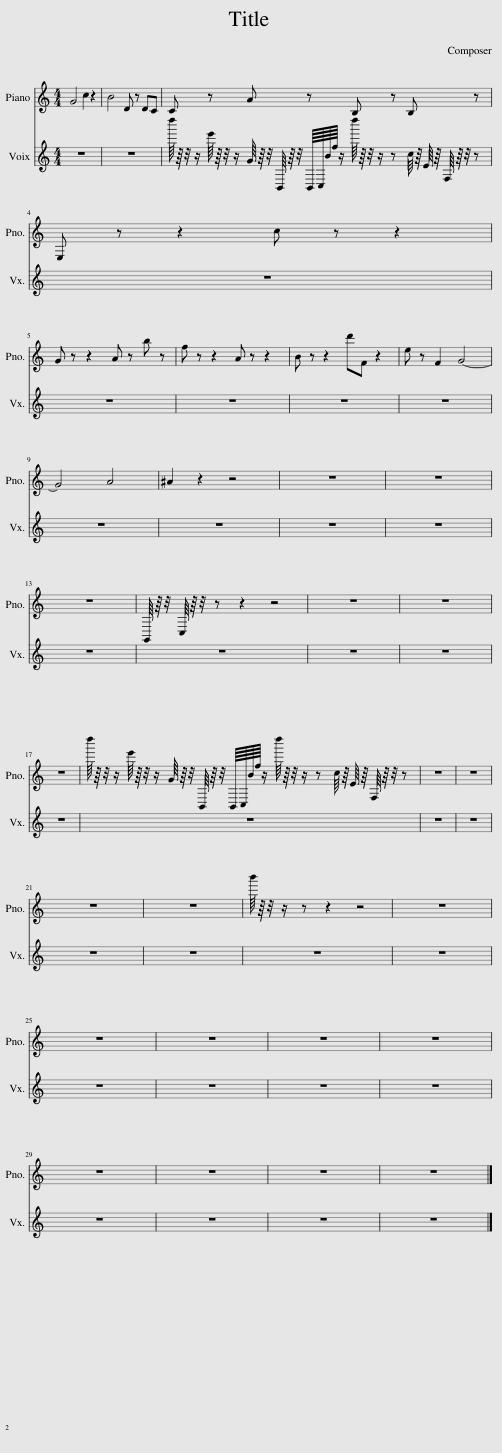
X:1
%%score 1 2
L:1/8
M:4/4
I:linebreak $
K:C
V:1 treble
V:2 treble
V:1
 G4 c2 z2 | B4 D z DC | C z A z B, z B, z |$ E, z z2 c z z2 |$ G z z2 A z b z | %5
 f z z2 A z z2 | B z z2 d'F z2 | e z F2 G4- |$ G4 A4 | ^A2 z2 z4 | %10
 z8 | z8 |$ z8 | G,,/8 z/8 z/4 C,/8 z/8 z/4 z z2 z4 | z8 | %15
 z8 |$ z8 | d''/8 z/8 z/4 z/ e'/8 z/8 z/4 z/ G/8 z/8 z/4 B,,/8 z/8 z/4 B,,/8C,/8B/8f/8 z/ d''/8 z/8 z/4 z/ z c/8 z/8 E/8 z/8 F,/8 z/8 z/4 z | z8 | z8 |$ %20
 z8 | z8 | b'/8 z/8 z/4 z/ z z2 z4 | z8 |$ z8 | %25
 z8 | z8 | z8 |$ z8 | z8 | %30
 z8 | z8 |] %32
V:2
 z8 | z8 | d''/8 z/8 z/4 z/ e'/8 z/8 z/4 z/ G/8 z/8 z/4 B,,/8 z/8 z/4 B,,/8C,/8B/8f/8 z/ d''/8 z/8 z/4 z/ z c/8 z/8 E/8 z/8 F,/8 z/8 z/4 z |$ z8 |$ z8 | %5
 z8 | z8 | z8 |$ z8 | z8 | %10
 z8 | z8 |$ z8 | z8 | z8 | %15
 z8 |$ z8 | z8 | z8 | z8 |$ %20
 z8 | z8 | z8 | z8 |$ z8 | %25
 z8 | z8 | z8 |$ z8 | z8 | %30
 z8 | z8 |] %32
